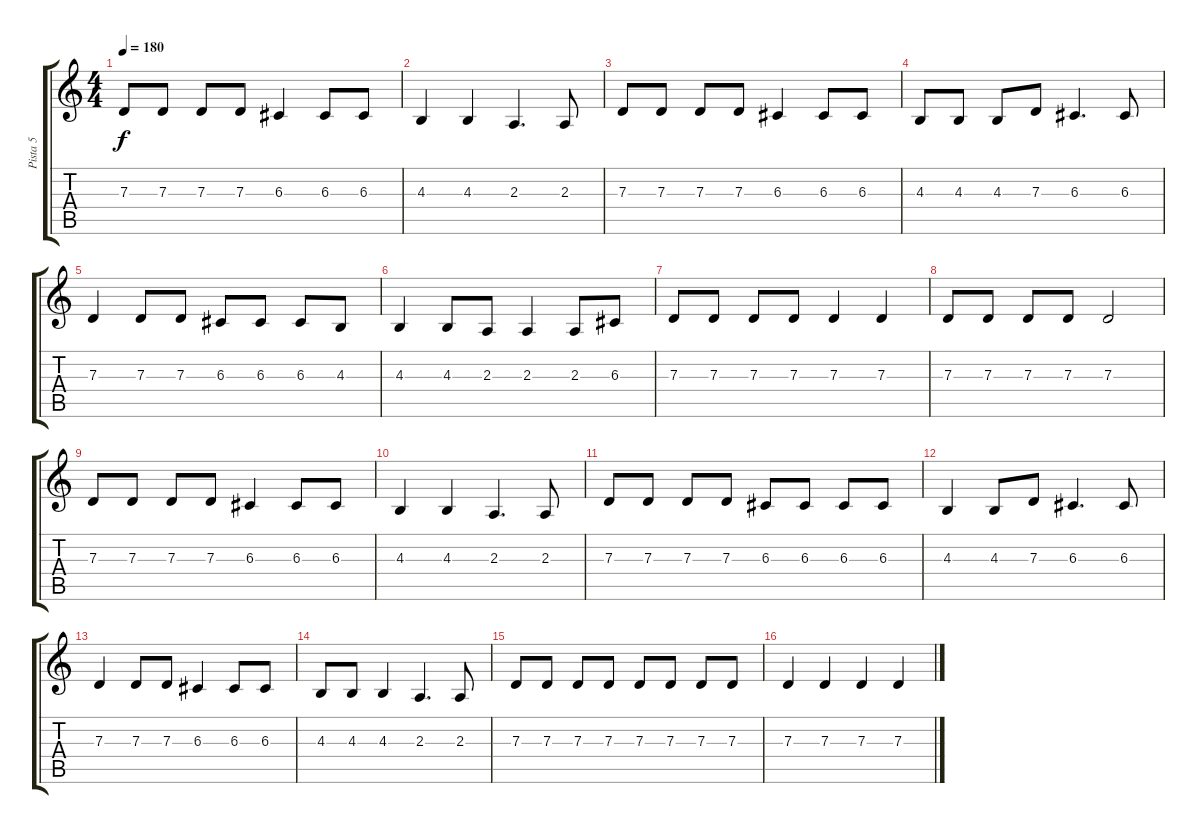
\track ("Pista 5" "Pista 5") {instrument electricgrandpiano}
\staff {score tabs}
\tuning (E4 B3 G3 D3 A2 E2) {hide}
\ts (4 4)
\tempo 180
\clef g2
\ks c
7.3.8{dy f} 7.3.8 7.3.8 7.3.8 6.3.4 6.3.8 6.3.8 |
4.3.4 4.3.4 2.3.4{d} 2.3.8 |
7.3.8 7.3.8 7.3.8 7.3.8 6.3.4 6.3.8 6.3.8 |
4.3.8 4.3.8 4.3.8 7.3.8 6.3.4{d} 6.3.8 |
7.3.4 7.3.8 7.3.8 6.3.8 6.3.8 6.3.8 4.3.8 |
4.3.4 4.3.8 2.3.8 2.3.4 2.3.8 6.3.8 |
7.3.8 7.3.8 7.3.8 7.3.8 7.3.4 7.3.4 |
7.3.8 7.3.8 7.3.8 7.3.8 7.3.2 |
7.3.8 7.3.8 7.3.8 7.3.8 6.3.4 6.3.8 6.3.8 |
4.3.4 4.3.4 2.3.4{d} 2.3.8 |
7.3.8 7.3.8 7.3.8 7.3.8 6.3.8 6.3.8 6.3.8 6.3.8 |
4.3.4 4.3.8 7.3.8 6.3.4{d} 6.3.8 |
7.3.4 7.3.8 7.3.8 6.3.4 6.3.8 6.3.8 |
4.3.8 4.3.8 4.3.4 2.3.4{d} 2.3.8 |
7.3.8 7.3.8 7.3.8 7.3.8 7.3.8 7.3.8 7.3.8 7.3.8 |
7.3.4 7.3.4 7.3.4 7.3.4
